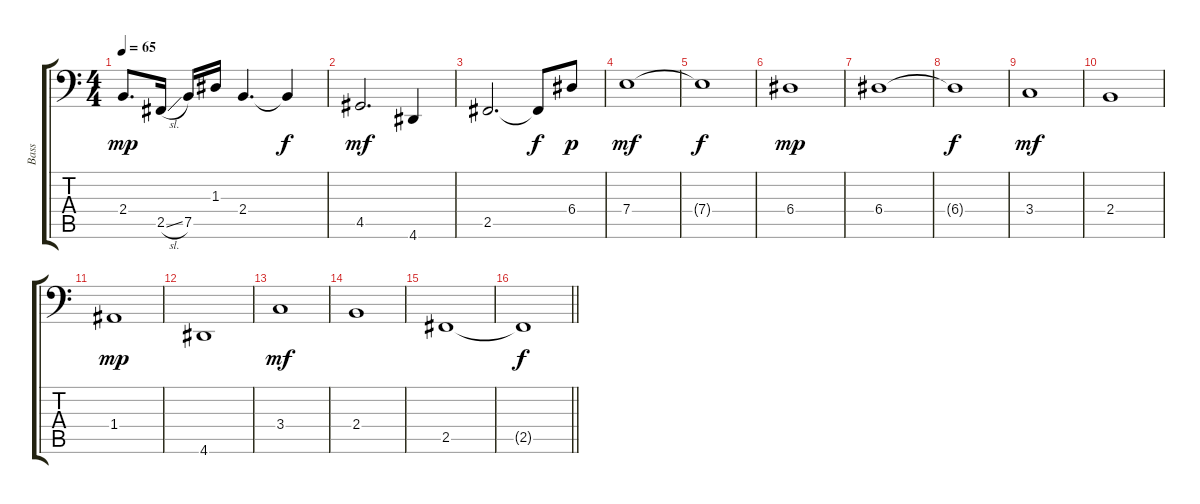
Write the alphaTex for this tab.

\track ("Bass" "Bass") {instrument synthbass2}
\staff {score tabs}
\tuning (C3 G2 D2 A1 E1 B0) {hide}
\ts (4 4)
\tempo 65
\clef f4
\ks c
2.4.8{d dy mp} 2.5{sl}.16 7.5.16 1.3.16 2.4.4{d} 2.4{t}.4{dy f} |
4.5.2{d dy mf} 4.6.4 |
2.5.2{d} 2.5{t}.8{dy f} 6.4.8{dy p} |
7.4.1{dy mf} |
7.4{t}.1{dy f} |
6.4.1{dy mp} |
6.4.1 |
6.4{t}.1{dy f} |
3.4.1{dy mf} |
2.4.1 |
1.4.1{dy mp} |
4.6.1 |
3.4.1{dy mf} |
2.4.1 |
2.5.1 |
\barLineRight lightlight
2.5{t}.1{dy f}
